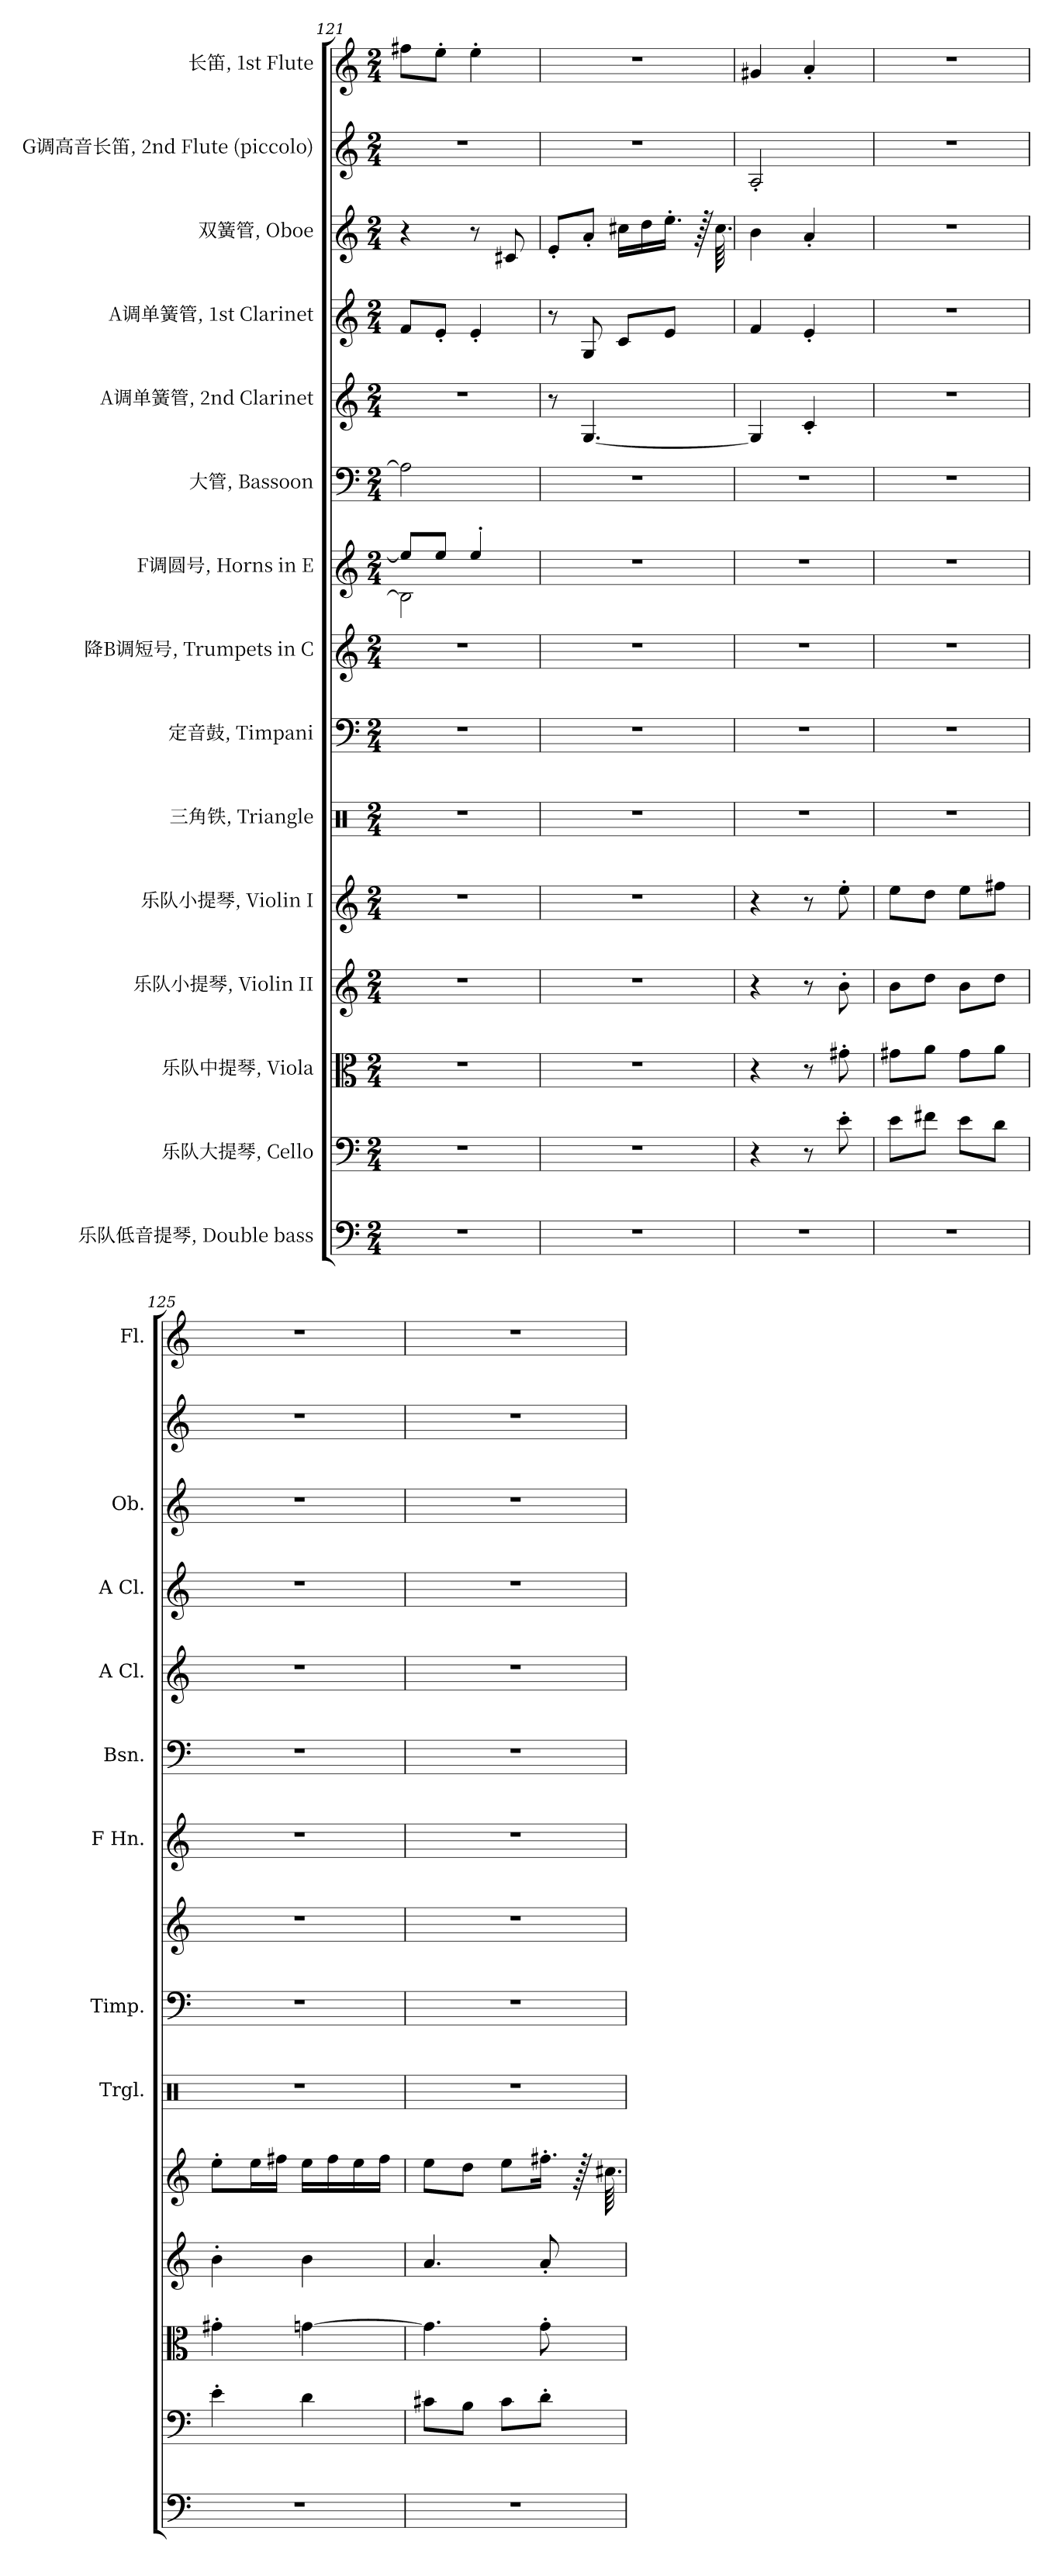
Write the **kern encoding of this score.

**kern	**kern	**kern	**kern	**kern	**kern	**kern	**kern	**kern	**kern	**kern	**kern	**kern	**kern	**kern
*part15	*part14	*part13	*part12	*part11	*part10	*part9	*part8	*part7	*part6	*part5	*part4	*part3	*part2	*part1
*staff15	*staff14	*staff13	*staff12	*staff11	*staff10	*staff9	*staff8	*staff7	*staff6	*staff5	*staff4	*staff3	*staff2	*staff1
*I"乐队低音提琴, Double bass	*I"乐队大提琴, Cello	*I"乐队中提琴, Viola	*I"乐队小提琴, Violin II	*I"乐队小提琴, Violin I	*I"三角铁, Triangle	*I"定音鼓, Timpani	*I"降B调短号, Trumpets in C	*I"F调圆号, Horns in E	*I"大管, Bassoon	*I"A调单簧管, 2nd Clarinet	*I"A调单簧管, 1st Clarinet	*I"双簧管, Oboe	*I"G调高音长笛, 2nd Flute (piccolo)	*I"长笛, 1st Flute
*	*	*	*	*	*I'Trgl.	*I'Timp.	*	*I'F Hn.	*I'Bsn.	*I'A Cl.	*I'A Cl.	*I'Ob.	*	*I'Fl.
*clefF4	*clefF4	*clefC3	*clefG2	*clefG2	*clefX	*clefF4	*clefG2	*clefG2	*clefF4	*clefG2	*clefG2	*clefG2	*clefG2	*clefG2
*ITrd7c12	*	*	*	*	*	*	*ITrd1c2	*ITrd4c7	*	*ITrd2c3	*ITrd2c3	*	*ITrd-4c-7	*
*k[]	*k[]	*k[]	*k[]	*k[]	*k[]	*k[]	*k[b-e-]	*k[b-]	*k[]	*k[f#c#g#]	*k[f#c#g#]	*k[]	*k[f#]	*k[]
*M2/4	*M2/4	*M2/4	*M2/4	*M2/4	*M2/4	*M2/4	*M2/4	*M2/4	*M2/4	*M2/4	*M2/4	*M2/4	*M2/4	*M2/4
=121	=121	=121	=121	=121	=121	=121	=121	=121	=121	=121	=121	=121	=121	=121
*	*	*	*	*	*	*	*	*^	*	*	*	*	*	*
2r	2r	2r	2r	2r	2r	2r	2r	8a/L]	2E\]	2A\]	2r	8d/L	4r	2r	8ff#X\L
.	.	.	.	.	.	.	.	8a/J	.	.	.	8c#'/J	.	.	8ee'\J
.	.	.	.	.	.	.	.	4a'/	.	.	.	4c#'/	8r	.	4ee'\
.	.	.	.	.	.	.	.	.	.	.	.	.	8c#X/	.	.
*	*	*	*	*	*	*	*	*v	*v	*	*	*	*	*	*
=122	=122	=122	=122	=122	=122	=122	=122	=122	=122	=122	=122	=122	=122	=122
2r	2r	2r	2r	2r	2r	2r	2r	2r	2r	8r	8r	8e'/L	2r	2r
.	.	.	.	.	.	.	.	.	.	[4.E/	8E/	8a'/J	.	.
.	.	.	.	.	.	.	.	.	.	.	8A/L	16cc#X\LL	.	.
.	.	.	.	.	.	.	.	.	.	.	.	16dd\	.	.
.	.	.	.	.	.	.	.	.	.	.	8c#/J	16.ee'\JJ	.	.
.	.	.	.	.	.	.	.	.	.	.	.	128r	.	.
.	.	.	.	.	.	.	.	.	.	.	.	64.cc#\	.	.
=123	=123	=123	=123	=123	=123	=123	=123	=123	=123	=123	=123	=123	=123	=123
2r	4r	4r	4r	4r	2r	2r	2r	2r	2r	4E/]	4d/	4b\	2e'/	4g#X/
.	8r	8r	8r	8r	.	.	.	.	.	4A'/	4c#'/	4a'/	.	4a'/
.	8e'\	8g#X'\	8b'\	8ee'\	.	.	.	.	.	.	.	.	.	.
=124	=124	=124	=124	=124	=124	=124	=124	=124	=124	=124	=124	=124	=124	=124
2r	8e\L	8g#X\L	8b\L	8ee\L	2r	2r	2r	2r	2r	2r	2r	2r	2r	2r
.	8f#X\J	8a\J	8dd\J	8dd\J	.	.	.	.	.	.	.	.	.	.
.	8e\L	8g#\L	8b\L	8ee\L	.	.	.	.	.	.	.	.	.	.
.	8d\J	8a\J	8dd\J	8ff#X\J	.	.	.	.	.	.	.	.	.	.
!!LO:PB:g=z
=125	=125	=125	=125	=125	=125	=125	=125	=125	=125	=125	=125	=125	=125	=125
2r	4e'\	4g#X'\	4b'\	8ee'\L	2r	2r	2r	2r	2r	2r	2r	2r	2r	2r
.	.	.	.	16ee\L	.	.	.	.	.	.	.	.	.	.
.	.	.	.	16ff#X\JJ	.	.	.	.	.	.	.	.	.	.
.	4d\	[4gn\	4b\	16ee\LL	.	.	.	.	.	.	.	.	.	.
.	.	.	.	16ff#\	.	.	.	.	.	.	.	.	.	.
.	.	.	.	16ee\	.	.	.	.	.	.	.	.	.	.
.	.	.	.	16ff#\JJ	.	.	.	.	.	.	.	.	.	.
=126	=126	=126	=126	=126	=126	=126	=126	=126	=126	=126	=126	=126	=126	=126
2r	8c#X\L	4.g\]	4.a/	8ee\L	2r	2r	2r	2r	2r	2r	2r	2r	2r	2r
.	8B\J	.	.	8dd\J	.	.	.	.	.	.	.	.	.	.
.	8c#\L	.	.	8ee\L	.	.	.	.	.	.	.	.	.	.
.	8d'\J	8g'\	8a'/	16.ff#X'\Jk	.	.	.	.	.	.	.	.	.	.
.	.	.	.	128r	.	.	.	.	.	.	.	.	.	.
.	.	.	.	64.cc#X\	.	.	.	.	.	.	.	.	.	.
=	=	=	=	=	=	=	=	=	=	=	=	=	=	=
*-	*-	*-	*-	*-	*-	*-	*-	*-	*-	*-	*-	*-	*-	*-
